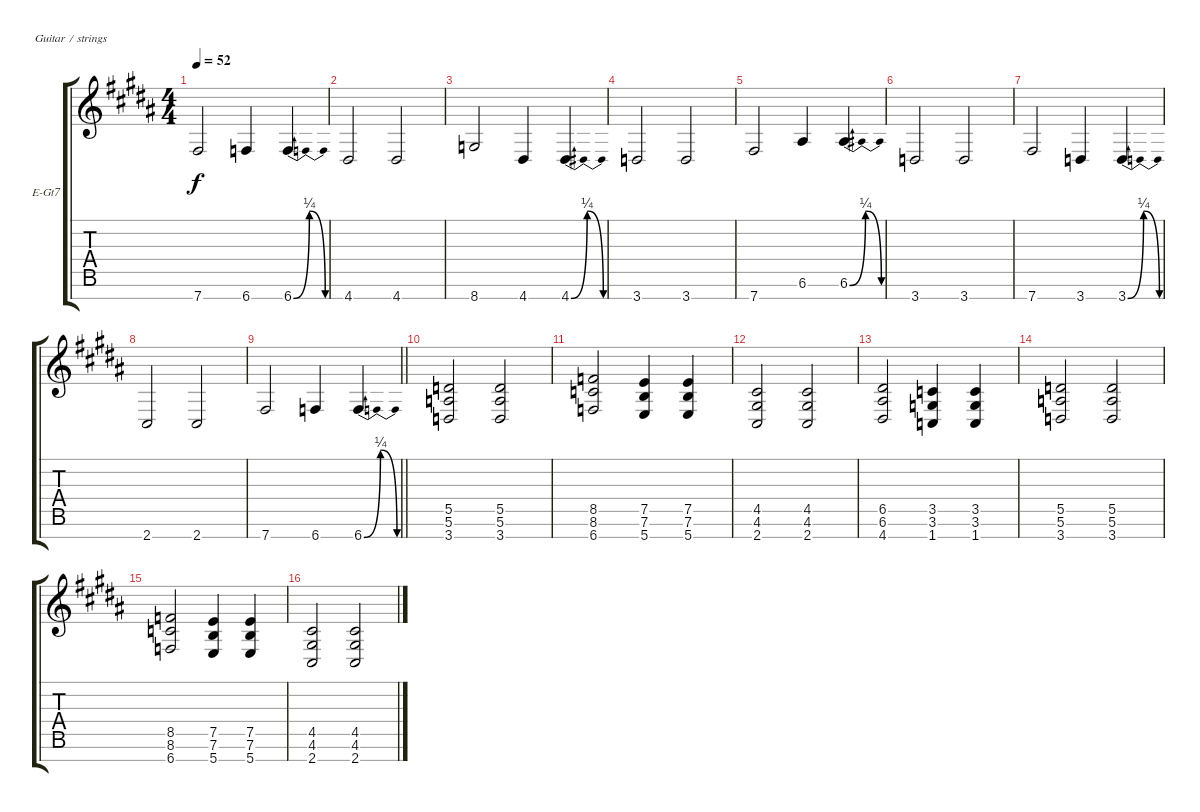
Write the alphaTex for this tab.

\bracketExtendMode groupsimilarinstruments
\firstSystemTrackNameOrientation horizontal
\otherSystemsTrackNameOrientation horizontal
\track ("Black Floors of Hell Guitar 1" "E-Gt7") {instrument overdrivenguitar}
\staff {score tabs}
\tuning (E4 B3 G3 D3 A2 E2 B1)
\ts (4 4)
\tempo 52
\clef g2
\ks g#minor
7.7.2{dy f} 6.7.4 6.7{be (bendrelease 0 0 30 1 30 1 60 0)}.4 |
4.7.2 4.7.2 |
8.7.2 4.7.4 4.7{be (bendrelease 0 0 30 1 30 1 60 0)}.4 |
3.7.2 3.7.2 |
7.7.2 6.6.4 6.6{be (bendrelease 0 0 30 1 30 1 60 0)}.4 |
3.7.2 3.7.2 |
7.7.2 3.7.4 3.7{be (bendrelease 0 0 30 1 30 1 60 0)}.4 |
2.7.2 2.7.2 |
\barLineRight lightlight
7.7.2 6.7.4 6.7{be (bendrelease 0 0 30 1 30 1 60 0)}.4 |
(5.5 5.6 3.7).2 (5.5 5.6 3.7).2 |
(8.5 8.6 6.7).2 (7.5 7.6 5.7).4 (7.5 7.6 5.7).4 |
(4.5 4.6 2.7).2 (4.5 4.6 2.7).2 |
(6.5 6.6 4.7).2 (3.5 3.6 1.7).4 (3.5 3.6 1.7).4 |
(5.5 5.6 3.7).2 (5.5 5.6 3.7).2 |
(8.5 8.6 6.7).2 (7.5 7.6 5.7).4 (7.5 7.6 5.7).4 |
(4.5 4.6 2.7).2 (4.5 4.6 2.7).2
